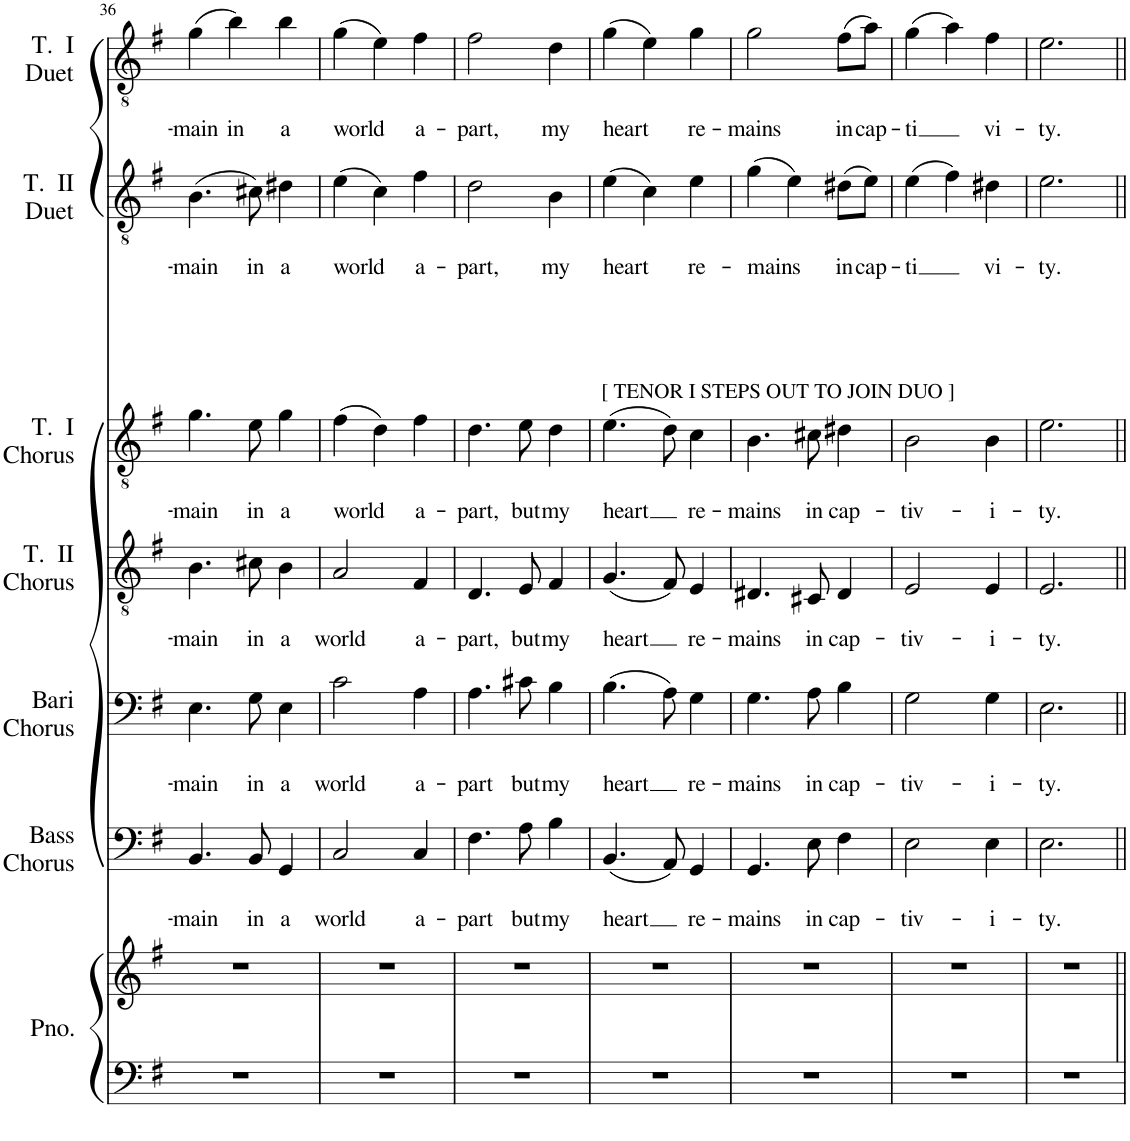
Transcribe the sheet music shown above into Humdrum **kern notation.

**kern	**kern	**kern	**text	**text	**kern	**text	**text	**kern	**text	**text	**kern	**text	**text	**kern	**text	**text	**kern	**text	**text
*part7	*part7	*part6	*part6	*part6	*part5	*part5	*part5	*part4	*part4	*part4	*part3	*part3	*part3	*part2	*part2	*part2	*part1	*part1	*part1
*staff8	*staff7	*staff6	*staff6	*staff6	*staff5	*staff5	*staff5	*staff4	*staff4	*staff4	*staff3	*staff3	*staff3	*staff2	*staff2	*staff2	*staff1	*staff1	*staff1
*I"Piano	*	*I"Bass Chorus	*	*	*I"Baritone Chorus	*	*	*I"Tenor II Chorus	*	*	*I"Tenor I Chorus	*	*	*I"Tenor II Duet	*	*	*I"Tenor I Duet	*	*
*I'Pno.	*	*I'Bass Chorus	*	*	*I'Bari Chorus	*	*	*I'T.  II Chorus	*	*	*I'T.  I Chorus	*	*	*I'T.  II Duet	*	*	*I'T.  I Duet	*	*
!!LO:PB:g=z
*clefF4	*clefG2	*clefF4	*	*	*clefF4	*	*	*clefGv2	*	*	*clefGv2	*	*	*clefGv2	*	*	*clefGv2	*	*
*k[f#]	*k[f#]	*k[f#]	*	*	*k[f#]	*	*	*k[f#]	*	*	*k[f#]	*	*	*k[f#]	*	*	*k[f#]	*	*
*M3/4	*M3/4	*M3/4	*	*	*M3/4	*	*	*M3/4	*	*	*M3/4	*	*	*M3/4	*	*	*M3/4	*	*
=36	=36	=36	=36	=36	=36	=36	=36	=36	=36	=36	=36	=36	=36	=36	=36	=36	=36	=36	=36
!	!	!	!	!LO:LY:b	!	!	!LO:LY:b	!	!	!LO:LY:b	!	!	!LO:LY:b	!	!	!LO:LY:b	!	!	!LO:LY:b
2.r	2.r	4.BB/	.	-main	4.E\	.	-main	4.B\	.	-main	4.g\	.	-main	(4.B\	.	-main	(4g\	.	-main
!	!	!	!	!	!	!	!	!	!	!	!	!	!	!	!	!	!	!	!LO:LY:b
.	.	.	.	.	.	.	.	.	.	.	.	.	.	.	.	.	4b\)	.	in
!	!	!	!	!LO:LY:b	!	!	!LO:LY:b	!	!	!LO:LY:b	!	!	!LO:LY:b	!	!	!LO:LY:b	!	!	!
.	.	8BB/	.	in	8G\	.	in	8c#X\	.	in	8e\	.	in	8c#X\)	.	in	.	.	.
!	!	!	!	!LO:LY:b	!	!	!LO:LY:b	!	!	!LO:LY:b	!	!	!LO:LY:b	!	!	!LO:LY:b	!	!	!LO:LY:b
.	.	4GG/	.	a	4E\	.	a	4B\	.	a	4g\	.	a	4d#X\	.	a	4b\	.	a
=37	=37	=37	=37	=37	=37	=37	=37	=37	=37	=37	=37	=37	=37	=37	=37	=37	=37	=37	=37
!	!	!	!	!LO:LY:b	!	!	!LO:LY:b	!	!	!LO:LY:b	!	!	!LO:LY:b	!	!	!LO:LY:b	!	!	!LO:LY:b
2.r	2.r	2C/	.	world	2c\	.	world	2A/	.	world	(4f#\	.	world	(4e\	.	world	(4g\	.	world
.	.	.	.	.	.	.	.	.	.	.	4d\)	.	.	4c\)	.	.	4e\)	.	.
!	!	!	!	!LO:LY:b	!	!	!LO:LY:b	!	!	!LO:LY:b	!	!	!LO:LY:b	!	!	!LO:LY:b	!	!	!LO:LY:b
.	.	4C/	.	a-	4A\	.	a-	4F#/	.	a-	4f#\	.	a-	4f#\	.	a-	4f#\	.	a-
=38	=38	=38	=38	=38	=38	=38	=38	=38	=38	=38	=38	=38	=38	=38	=38	=38	=38	=38	=38
!	!	!	!	!LO:LY:b	!	!	!LO:LY:b	!	!	!LO:LY:b	!	!	!LO:LY:b	!	!	!LO:LY:b	!	!	!LO:LY:b
2.r	2.r	4.F#\	.	-part	4.A\	.	-part	4.D/	.	-part,	4.d\	.	-part,	2d\	.	-part,	2f#\	.	-part,
!	!	!	!	!LO:LY:b	!	!	!LO:LY:b	!	!	!LO:LY:b	!	!	!LO:LY:b	!	!	!	!	!	!
.	.	8A\	.	but	8c#X\	.	but	8E/	.	but	8e\	.	but	.	.	.	.	.	.
!	!	!	!	!LO:LY:b	!	!	!LO:LY:b	!	!	!LO:LY:b	!	!	!LO:LY:b	!	!	!LO:LY:b	!	!	!LO:LY:b
.	.	4B\	.	my	4B\	.	my	4F#/	.	my	4d\	.	my	4B\	.	my	4d\	.	my
=39	=39	=39	=39	=39	=39	=39	=39	=39	=39	=39	=39	=39	=39	=39	=39	=39	=39	=39	=39
!	!	!	!	!	!	!	!	!	!	!	!LO:TX:a:t=[ TENOR I STEPS OUT TO JOIN DUO ]	!	!	!	!	!	!	!	!
!	!	!	!	!LO:LY:b	!	!	!LO:LY:b	!	!	!LO:LY:b	!	!	!LO:LY:b	!	!	!LO:LY:b	!	!	!LO:LY:b
2.r	2.r	(4.BB/	.	heart	(4.B\	.	heart	(4.G/	.	heart	(4.e\	.	heart	(4e\	.	heart	(4g\	.	heart
.	.	.	.	.	.	.	.	.	.	.	.	.	.	4c\)	.	.	4e\)	.	.
.	.	8AA/)	.	.	8A\)	.	.	8F#/)	.	.	8d\)	.	.	.	.	.	.	.	.
!	!	!	!	!LO:LY:b	!	!	!LO:LY:b	!	!	!LO:LY:b	!	!	!LO:LY:b	!	!	!LO:LY:b	!	!	!LO:LY:b
.	.	4GG/	.	re-	4G\	.	re-	4E/	.	re-	4c\	.	re-	4e\	.	re-	4g\	.	re-
=40	=40	=40	=40	=40	=40	=40	=40	=40	=40	=40	=40	=40	=40	=40	=40	=40	=40	=40	=40
!	!	!	!	!LO:LY:b	!	!	!LO:LY:b	!	!	!LO:LY:b	!	!	!LO:LY:b	!	!	!LO:LY:b	!	!	!LO:LY:b
2.r	2.r	4.GG/	.	-mains	4.G\	.	-mains	4.D#X/	.	-mains	4.B\	.	-mains	(4g\	.	-mains	2g\	.	-mains
.	.	.	.	.	.	.	.	.	.	.	.	.	.	4e\)	.	.	.	.	.
!	!	!	!	!LO:LY:b	!	!	!LO:LY:b	!	!	!LO:LY:b	!	!	!LO:LY:b	!	!	!	!	!	!
.	.	8E\	.	in	8A\	.	in	8C#X/	.	in	8c#X\	.	in	.	.	.	.	.	.
!	!	!	!	!LO:LY:b	!	!	!LO:LY:b	!	!	!LO:LY:b	!	!	!LO:LY:b	!	!	!LO:LY:b	!	!	!LO:LY:b
.	.	4F#\	.	cap-	4B\	.	cap-	4D#/	.	cap-	4d#X\	.	cap-	(8d#X\L	.	in	(8f#\L	.	in
!	!	!	!	!	!	!	!	!	!	!	!	!	!	!	!	!LO:LY:b	!	!	!LO:LY:b
.	.	.	.	.	.	.	.	.	.	.	.	.	.	8e\J)	.	cap-	8a\J)	.	cap-
=41	=41	=41	=41	=41	=41	=41	=41	=41	=41	=41	=41	=41	=41	=41	=41	=41	=41	=41	=41
!	!	!	!	!LO:LY:b	!	!	!LO:LY:b	!	!	!LO:LY:b	!	!	!LO:LY:b	!	!	!LO:LY:b	!	!	!LO:LY:b
2.r	2.r	2E\	.	-tiv-	2G\	.	-tiv-	2E/	.	-tiv-	2B\	.	-tiv-	(4e\	.	-ti	(4g\	.	-ti
.	.	.	.	.	.	.	.	.	.	.	.	.	.	4f#\)	.	.	4a\)	.	.
!	!	!	!	!LO:LY:b	!	!	!LO:LY:b	!	!	!LO:LY:b	!	!	!LO:LY:b	!	!	!LO:LY:b	!	!	!LO:LY:b
.	.	4E\	.	-i-	4G\	.	-i-	4E/	.	-i-	4B\	.	-i-	4d#X\	.	vi-	4f#\	.	vi-
=42	=42	=42	=42	=42	=42	=42	=42	=42	=42	=42	=42	=42	=42	=42	=42	=42	=42	=42	=42
!	!	!	!	!LO:LY:b	!	!	!LO:LY:b	!	!	!LO:LY:b	!	!	!LO:LY:b	!	!	!LO:LY:b	!	!	!LO:LY:b
2.r	2.r	2.E\	.	-ty.	2.E\	.	-ty.	2.E/	.	-ty.	2.e\	.	-ty.	2.e\	.	-ty.	2.e\	.	-ty.
=||	=||	=||	=||	=||	=||	=||	=||	=||	=||	=||	=||	=||	=||	=||	=||	=||	=||	=||	=||
*-	*-	*-	*-	*-	*-	*-	*-	*-	*-	*-	*-	*-	*-	*-	*-	*-	*-	*-	*-
